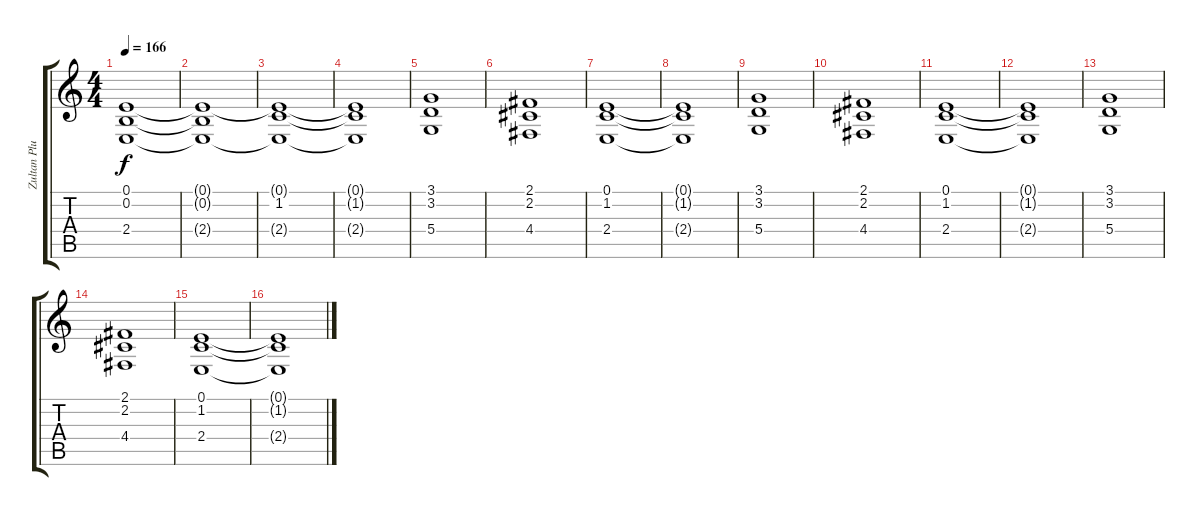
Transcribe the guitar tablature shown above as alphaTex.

\track ("Zultan Pluto (Keyboard)" "Zultan Plu") {instrument synthvoice}
\staff {score tabs}
\tuning (E4 B3 G3 D3 A2 E2) {hide}
\ts (4 4)
\tempo 166
\clef g2
\ks c
(0.1{t} 0.2{t} 2.4{t}).1{dy f} |
(0.1{t} 0.2{t} 2.4{t}).1 |
(0.1{t} 1.2 2.4{t}).1 |
(0.1{t} 1.2{t} 2.4{t}).1 |
(3.1 3.2 5.4).1 |
(2.1 2.2 4.4).1 |
(0.1 1.2 2.4).1 |
(0.1{t} 1.2{t} 2.4{t}).1 |
(3.1 3.2 5.4).1 |
(2.1 2.2 4.4).1 |
(0.1 1.2 2.4).1 |
(0.1{t} 1.2{t} 2.4{t}).1 |
(3.1 3.2 5.4).1 |
(2.1 2.2 4.4).1 |
(0.1 1.2 2.4).1 |
(0.1{t} 1.2{t} 2.4{t}).1
